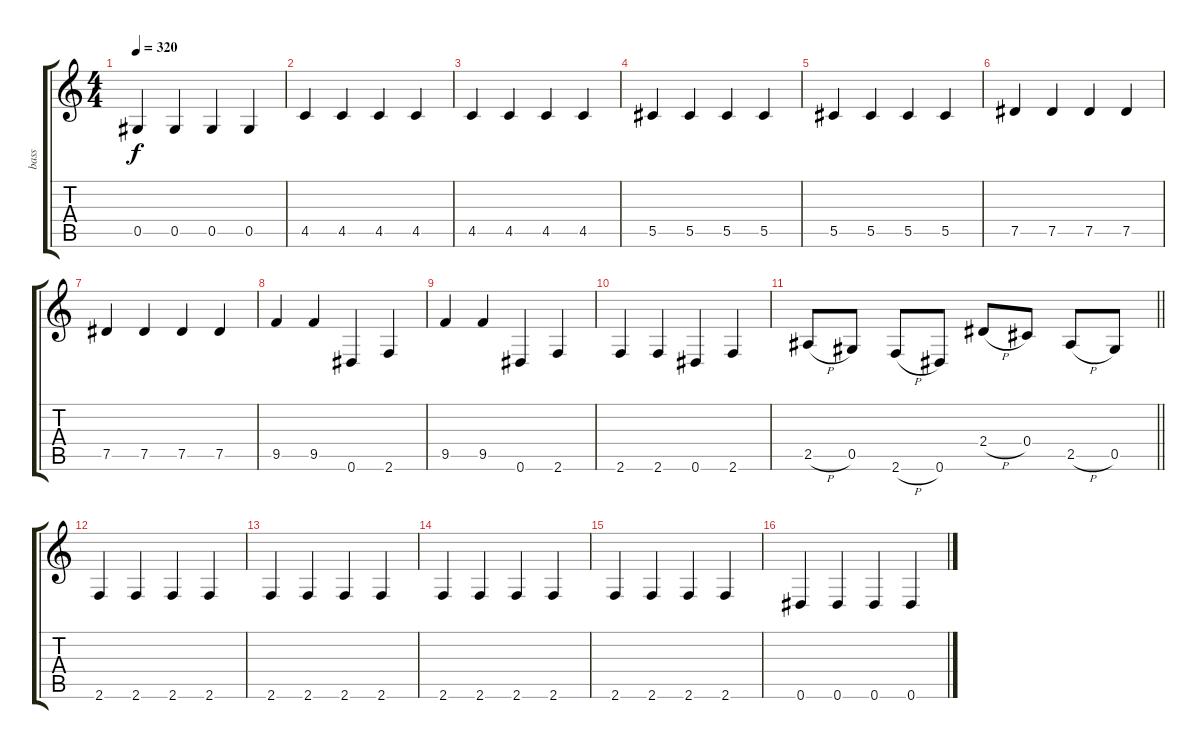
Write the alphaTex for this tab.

\track ("bass" "bass") {instrument electricbassfinger}
\staff {score tabs}
\tuning (Eb4 Bb3 Gb3 Db3 Ab2 Eb2) {hide}
\ts (4 4)
\tempo 320
\clef g2
\ks c
0.5.4{dy f} 0.5.4 0.5.4 0.5.4 |
4.5.4 4.5.4 4.5.4 4.5.4 |
4.5.4 4.5.4 4.5.4 4.5.4 |
5.5.4 5.5.4 5.5.4 5.5.4 |
5.5.4 5.5.4 5.5.4 5.5.4 |
7.5.4 7.5.4 7.5.4 7.5.4 |
7.5.4 7.5.4 7.5.4 7.5.4 |
9.5.4 9.5.4 0.6.4 2.6.4 |
9.5.4 9.5.4 0.6.4 2.6.4 |
2.6.4 2.6.4 0.6.4 2.6.4 |
\barLineRight lightlight
2.5{h}.8 0.5.8 2.6{h}.8 0.6.8 2.4{h}.8 0.4.8 2.5{h}.8 0.5.8 |
2.6.4 2.6.4 2.6.4 2.6.4 |
2.6.4 2.6.4 2.6.4 2.6.4 |
2.6.4 2.6.4 2.6.4 2.6.4 |
2.6.4 2.6.4 2.6.4 2.6.4 |
0.6.4 0.6.4 0.6.4 0.6.4
